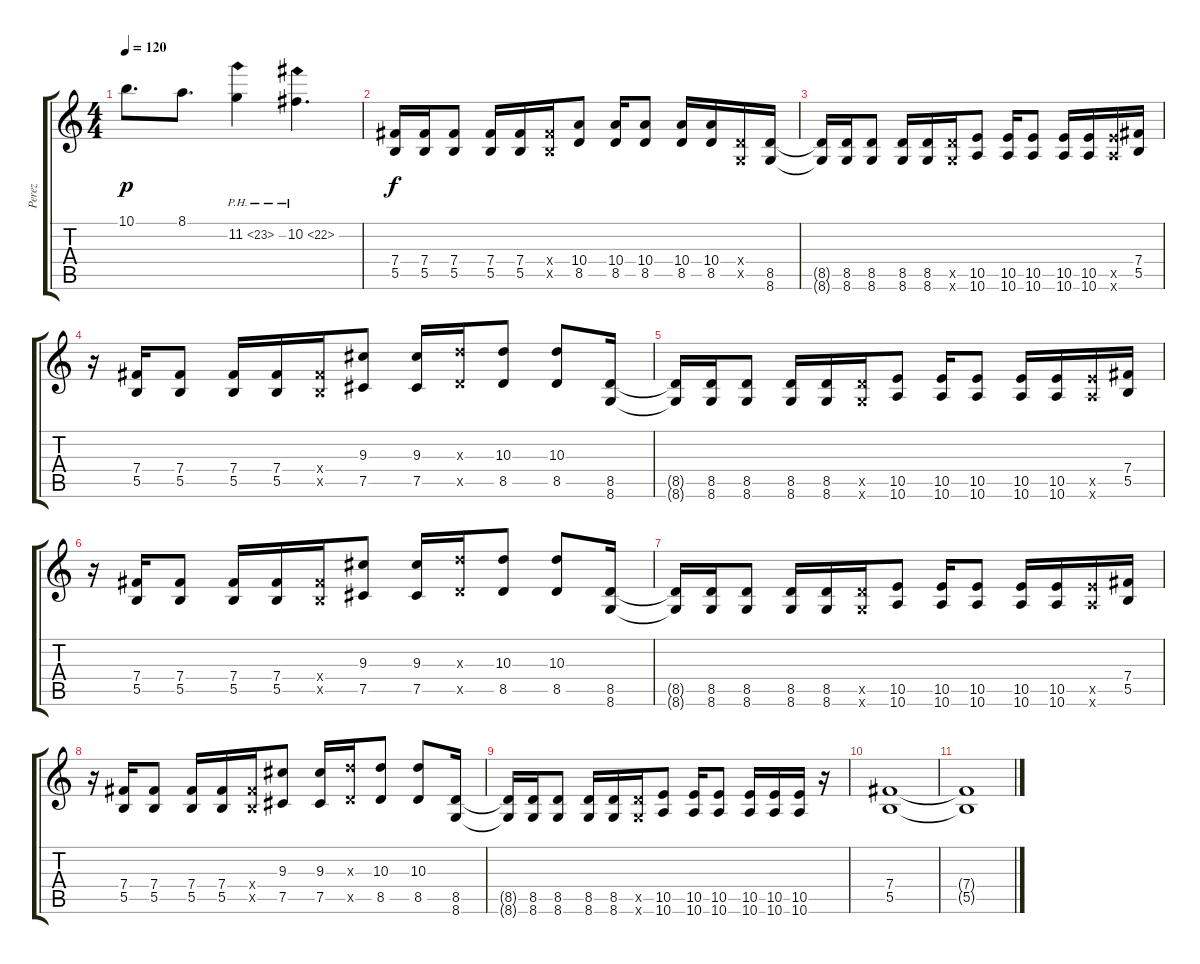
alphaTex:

\track ("Perez" "Perez") {instrument distortionguitar}
\staff {score tabs}
\tuning (Db4 Ab3 E3 B2 Gb2 B1) {hide}
\ts (4 4)
\tempo 120
\clef g2
\ks c
10.1.8{d dy p} 8.1.8{d} 11.2{ph 12}.4 10.2{ph 12}.4{d} |
(7.4 5.5).16{dy f} (7.4 5.5).16 (7.4 5.5).8 (7.4 5.5).16 (7.4 5.5).16 (7.4{x} 5.5{x}).16 (10.4 8.5).8 (10.4 8.5).16 (10.4 8.5).8 (10.4 8.5).16 (10.4 8.5).16 (3.4{x} 1.5{x}).16 (8.5 8.6).16 |
(8.5{t} 8.6{t}).16 (8.5 8.6).16 (8.5 8.6).8 (8.5 8.6).16 (8.5 8.6).16 (8.5{x} 8.6{x}).16 (10.5 10.6).8 (10.5 10.6).16 (10.5 10.6).8 (10.5 10.6).16 (10.5 10.6).16 (10.5{x} 10.6{x}).16 (7.4 5.5).16 |
r.16 (7.4 5.5).16 (7.4 5.5).8 (7.4 5.5).16 (7.4 5.5).16 (7.4{x} 5.5{x}).16 (9.3 7.5).8 (9.3 7.5).16 (10.3{x} 8.5{x}).16 (10.3 8.5).8 (10.3 8.5).8 (8.5 8.6).16 |
(8.5{t} 8.6{t}).16 (8.5 8.6).16 (8.5 8.6).8 (8.5 8.6).16 (8.5 8.6).16 (8.5{x} 8.6{x}).16 (10.5 10.6).8 (10.5 10.6).16 (10.5 10.6).8 (10.5 10.6).16 (10.5 10.6).16 (10.5{x} 10.6{x}).16 (7.4 5.5).16 |
r.16 (7.4 5.5).16 (7.4 5.5).8 (7.4 5.5).16 (7.4 5.5).16 (7.4{x} 5.5{x}).16 (9.3 7.5).8 (9.3 7.5).16 (10.3{x} 8.5{x}).16 (10.3 8.5).8 (10.3 8.5).8 (8.5 8.6).16 |
(8.5{t} 8.6{t}).16 (8.5 8.6).16 (8.5 8.6).8 (8.5 8.6).16 (8.5 8.6).16 (8.5{x} 8.6{x}).16 (10.5 10.6).8 (10.5 10.6).16 (10.5 10.6).8 (10.5 10.6).16 (10.5 10.6).16 (10.5{x} 10.6{x}).16 (7.4 5.5).16 |
r.16 (7.4 5.5).16 (7.4 5.5).8 (7.4 5.5).16 (7.4 5.5).16 (7.4{x} 5.5{x}).16 (9.3 7.5).8 (9.3 7.5).16 (10.3{x} 8.5{x}).16 (10.3 8.5).8 (10.3 8.5).8 (8.5 8.6).16 |
(8.5{t} 8.6{t}).16 (8.5 8.6).16 (8.5 8.6).8 (8.5 8.6).16 (8.5 8.6).16 (8.5{x} 8.6{x}).16 (10.5 10.6).8 (10.5 10.6).16 (10.5 10.6).8 (10.5 10.6).16 (10.5 10.6).16 (10.5 10.6).16 r.16 |
(7.4 5.5).1 |
(7.4{t} 5.5{t}).1
